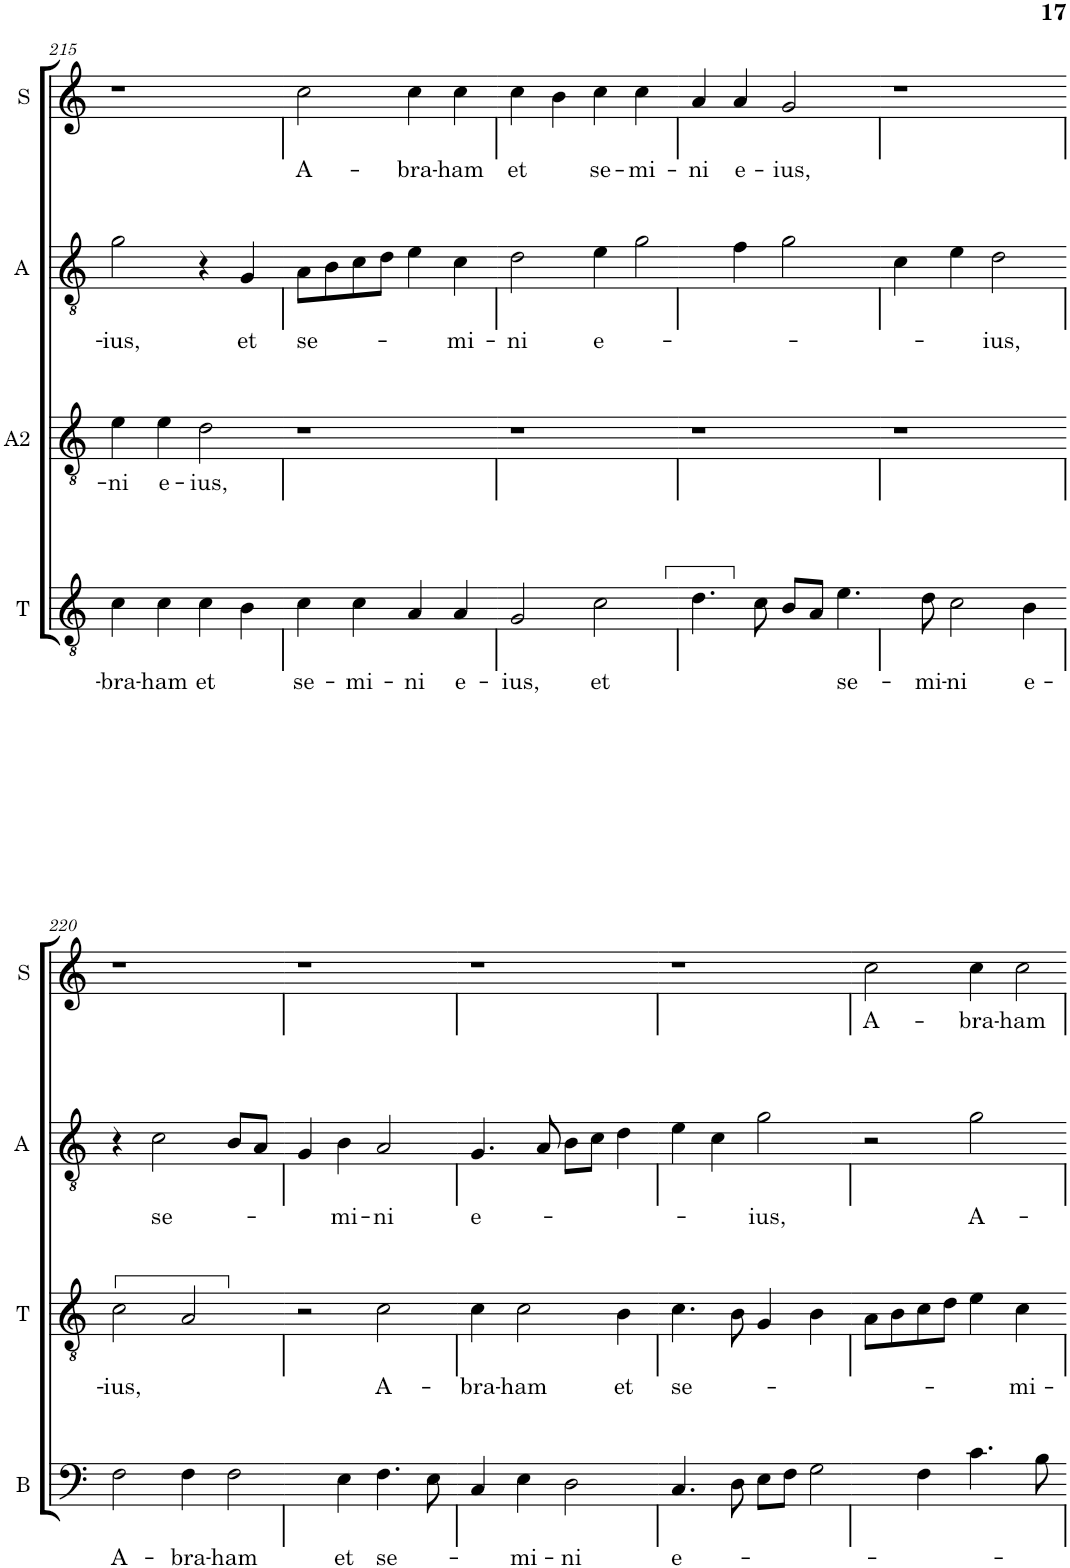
**kern	**text	**kern	**text	**kern	**text	**kern	**text	**kern	**text
*part5	*part5	*part4	*part4	*part3	*part3	*part2	*part2	*part1	*part1
*staff5	*staff5	*staff4	*staff4	*staff3	*staff3	*staff2	*staff2	*staff1	*staff1
*I"B	*	*I"T	*	*I"A2	*	*I"A	*	*I"S	*
*I'B	*	*I'T	*	*I'A2	*	*I'A	*	*I'S	*
!!LO:PB:g=z
*clefF4	*	*clefGv2	*	*clefGv2	*	*clefGv2	*	*clefG2	*
*k[]	*	*k[]	*	*k[]	*	*k[]	*	*k[]	*
*M2/2	*	*M2/2	*	*M2/2	*	*M2/2	*	*M2/2	*
*met(c|)	*	*met(c|)	*	*met(c|)	*	*met(c|)	*	*met(c|)	*
=215	=215	=215	=215	=215	=215	=215	=215	=215	=215
!	!	!	!LO:LY:b	!	!LO:LY:b	!	!LO:LY:b	!	!
1r	.	4c\	-bra-	4e\	-ni	2g\	-ius,	1r	.
!	!	!	!LO:LY:b	!	!LO:LY:b	!	!	!	!
.	.	4c\	-ham	4e\	e-	.	.	.	.
!	!	!	!LO:LY:b	!	!LO:LY:b	!	!	!	!
.	.	4c\	et	2d\	-ius,	4r	.	.	.
!	!	!	!	!	!	!	!LO:LY:b	!	!
.	.	4B\	.	.	.	4G/	et	.	.
=216	=216	=216	=216	=216	=216	=216	=216	=216	=216
!	!	!	!LO:LY:b	!	!	!	!LO:LY:b	!	!LO:LY:b
1r	.	4c\	se-	1r	.	8A\L	se-	2cc\	A-
.	.	.	.	.	.	8B\	.	.	.
!	!	!	!LO:LY:b	!	!	!	!	!	!
.	.	4c\	-mi-	.	.	8c\	.	.	.
.	.	.	.	.	.	8d\J	.	.	.
!	!	!	!LO:LY:b	!	!	!	!	!	!LO:LY:b
.	.	4A/	-ni	.	.	4e\	.	4cc\	-bra-
!	!	!	!LO:LY:b	!	!	!	!LO:LY:b	!	!LO:LY:b
.	.	4A/	e-	.	.	4c\	-mi-	4cc\	-ham
=217	=217	=217	=217	=217	=217	=217	=217	=217	=217
!	!	!	!LO:LY:b	!	!	!	!LO:LY:b	!	!LO:LY:b
1r	.	2G/	-ius,	1r	.	2d\	-ni	4cc\	et
.	.	.	.	.	.	.	.	4b\	.
!	!	!	!LO:LY:b	!	!	!	!LO:LY:b	!	!LO:LY:b
.	.	2c\	et	.	.	4e\	e-	4cc\	se-
!	!	!	!	!	!	!	!	!	!LO:LY:b
.	.	.	.	.	.	[4g\	.	4cc\	-mi-
=218	=218	=218	=218	=218	=218	=218	=218	=218	=218
!	!	!	!	!	!	!	!	!	!LO:LY:b
1r	.	4.d\	.	1r	.	4g\]	.	4a/	-ni
!	!	!	!	!	!	!	!	!	!LO:LY:b
.	.	.	.	.	.	4f\	.	4a/	e-
.	.	8c\	.	.	.	.	.	.	.
!	!	!	!	!	!	!	!	!	!LO:LY:b
.	.	8B/L	.	.	.	2g\	.	2g/	-ius,
.	.	8A/J	.	.	.	.	.	.	.
!	!	!LO:N:vis=4.	!LO:LY:b	!	!	!	!	!	!
.	.	[4e\	se-	.	.	.	.	.	.
=219	=219	=219	=219	=219	=219	=219	=219	=219	=219
1r	.	8e\]	.	1r	.	4c\	.	1r	.
!	!	!	!LO:LY:b	!	!	!	!	!	!
.	.	8d\	-mi-	.	.	.	.	.	.
!	!	!	!LO:LY:b	!	!	!	!	!	!
.	.	2c\	-ni	.	.	4e\	.	.	.
!	!	!	!	!	!	!	!LO:LY:b	!	!
.	.	.	.	.	.	2d\	-ius,	.	.
!	!	!	!LO:LY:b	!	!	!	!	!	!
.	.	4B\	e-	.	.	.	.	.	.
!!LO:LB:g=z
=220	=220	=220	=220	=220	=220	=220	=220	=220	=220
!	!LO:LY:b	!	!LO:LY:b	!	!	!	!	!	!
2F\	A-	2c\	-ius,	1r	.	4r	.	1r	.
!	!	!	!	!	!	!	!LO:LY:b	!	!
.	.	.	.	.	.	2c\	se-	.	.
!	!LO:LY:b	!	!	!	!	!	!	!	!
4F\	-bra-	2A/	.	.	.	.	.	.	.
!	!LO:LY:b	!	!	!	!	!	!	!	!
[4F\	-ham	.	.	.	.	8B/L	.	.	.
.	.	.	.	.	.	8A/J	.	.	.
=221	=221	=221	=221	=221	=221	=221	=221	=221	=221
4F\]	.	2r	.	1r	.	4G/	.	1r	.
!	!LO:LY:b	!	!	!	!	!	!LO:LY:b	!	!
4E\	et	.	.	.	.	4B\	-mi-	.	.
!	!LO:LY:b	!	!LO:LY:b	!	!	!	!LO:LY:b	!	!
4.F\	se-	2c\	A-	.	.	2A/	-ni	.	.
8E\	.	.	.	.	.	.	.	.	.
=222	=222	=222	=222	=222	=222	=222	=222	=222	=222
!	!	!	!LO:LY:b	!	!	!	!LO:LY:b	!	!
4C/	.	4c\	-bra-	1r	.	4.G/	e-	1r	.
!	!LO:LY:b	!	!LO:LY:b	!	!	!	!	!	!
4E\	-mi-	2c\	-ham	.	.	.	.	.	.
.	.	.	.	.	.	8A/	.	.	.
!	!LO:LY:b	!	!	!	!	!	!	!	!
2D\	-ni	.	.	.	.	8B\L	.	.	.
.	.	.	.	.	.	8c\J	.	.	.
!	!	!	!LO:LY:b	!	!	!	!	!	!
.	.	4B\	et	.	.	4d\	.	.	.
=223	=223	=223	=223	=223	=223	=223	=223	=223	=223
!	!LO:LY:b	!	!LO:LY:b	!	!	!	!	!	!
4.C/	e-	4.c\	se-	1r	.	4e\	.	1r	.
.	.	.	.	.	.	4c\	.	.	.
8D\	.	8B\	.	.	.	.	.	.	.
!	!	!	!	!	!	!	!LO:LY:b	!	!
8E\L	.	4G/	.	.	.	2g\	-ius,	.	.
8F\J	.	.	.	.	.	.	.	.	.
[4G\	.	4B\	.	.	.	.	.	.	.
=224	=224	=224	=224	=224	=224	=224	=224	=224	=224
!	!	!	!	!	!	!	!	!	!LO:LY:b
4G\]	.	8A\L	.	1r	.	2r	.	2cc\	A-
.	.	8B\	.	.	.	.	.	.	.
4F\	.	8c\	.	.	.	.	.	.	.
.	.	8d\J	.	.	.	.	.	.	.
!	!	!	!	!	!	!	!LO:LY:b	!	!LO:LY:b
4.c\	.	4e\	.	.	.	2g\	A-	4cc\	-bra-
!	!	!	!LO:LY:b	!	!	!	!	!	!LO:LY:b
.	.	4c\	-mi-	.	.	.	.	[4cc\	-ham
8B\	.	.	.	.	.	.	.	.	.
=	=	=	=	=	=	=	=	=	=
*-	*-	*-	*-	*-	*-	*-	*-	*-	*-
